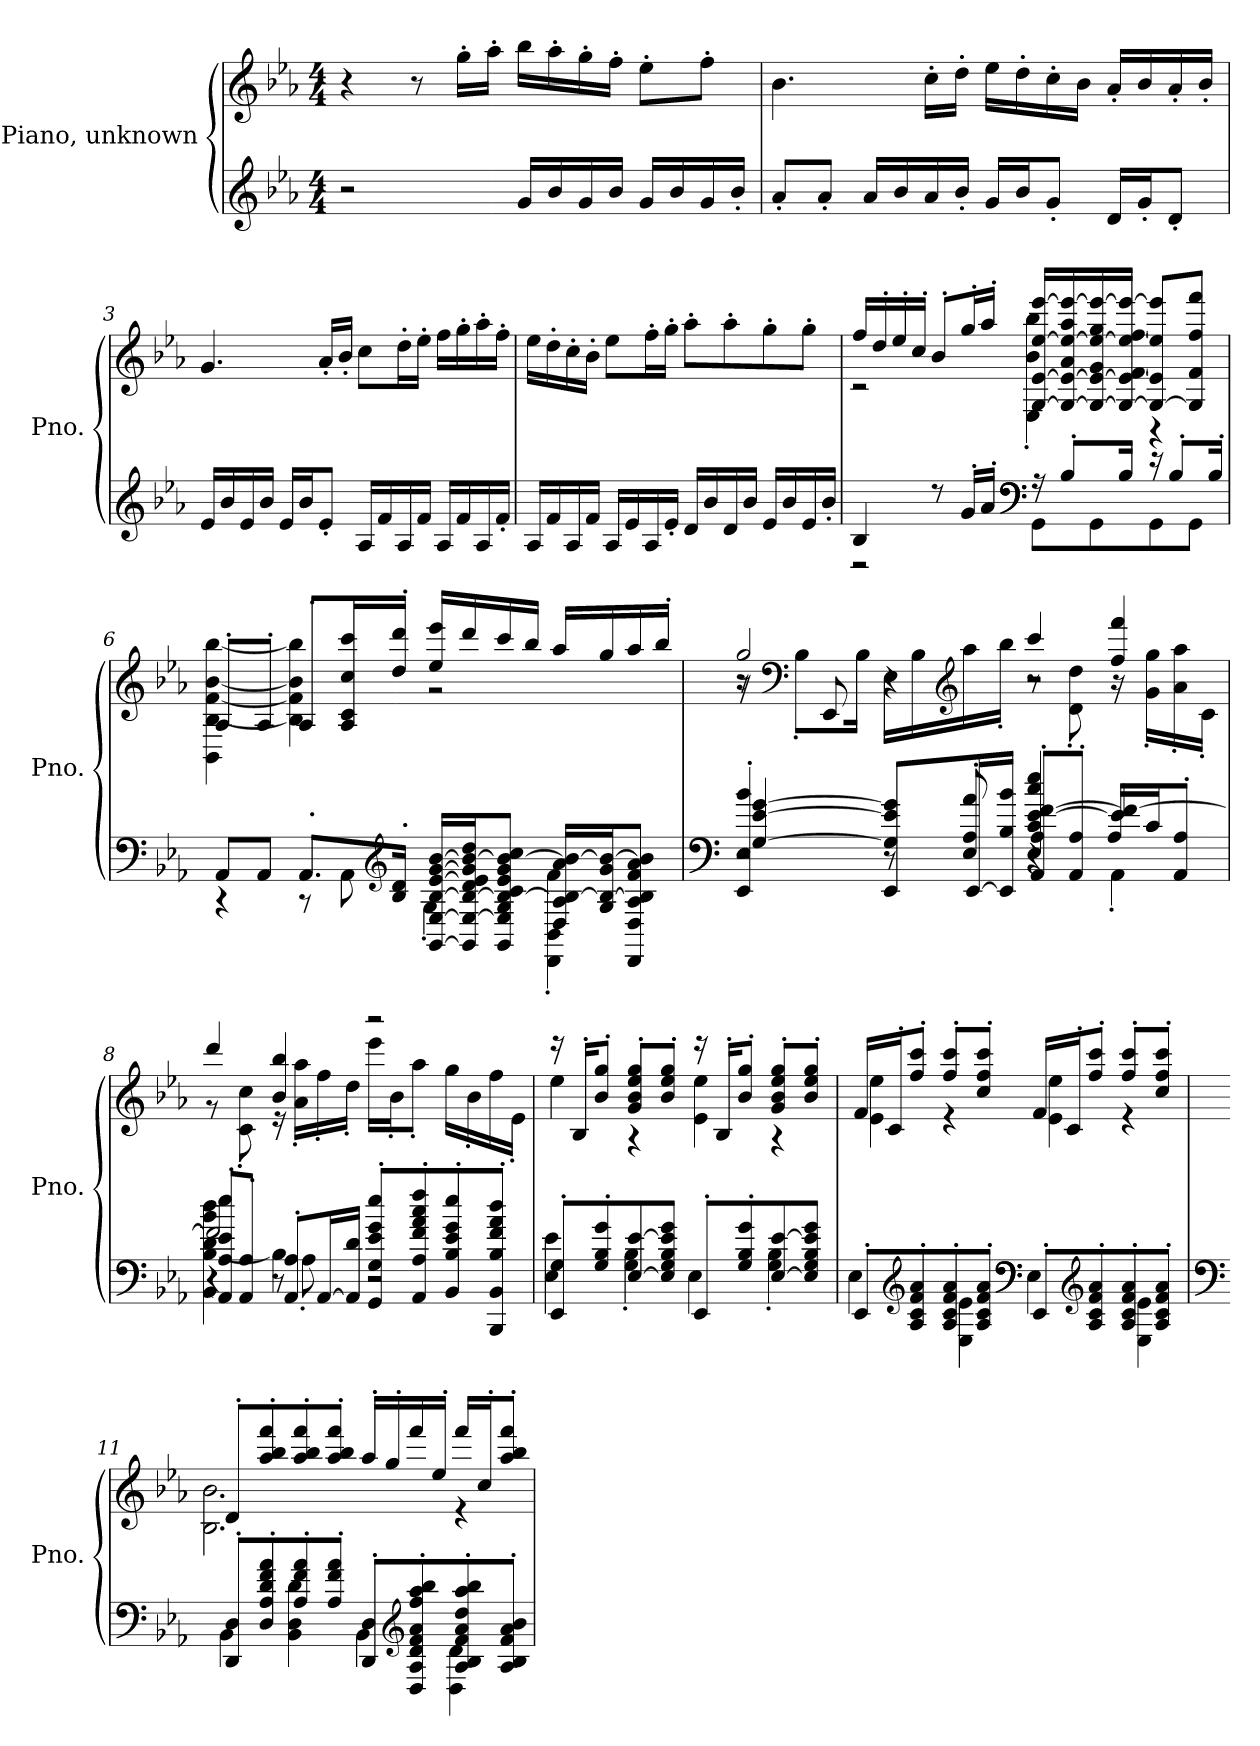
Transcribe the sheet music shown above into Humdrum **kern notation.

**kern	**kern
*part1	*part1
*staff2	*staff1
*I"Piano, unknown	*
*I'Pno.	*
*clefG2	*clefG2
*k[b-e-a-]	*k[b-e-a-]
*M4/4	*M4/4
*MM120	*MM120
=1	=1
2r	4r
.	8r
.	16gg'\LL
.	16aa-'\JJ
16g/LL	16bb-\LL
16b-/	16aa-'\
16g/	16gg'\
16b-/JJ	16ff'\JJ
16g/LL	8ee-'\L
16b-/	.
16g/	8ff'\J
16b-'/JJ	.
=2	=2
8a-'/L	4.b-\
8a-'/J	.
16a-/LL	.
16b-/	.
16a-/	16cc'\LL
16b-'/JJ	16dd'\JJ
16g/LL	16ee-\LL
16b-/J	16dd'\
8g'/J	16cc'\
.	16b-\JJ
16d/LL	16a-'/LL
16g'/J	16b-/
8d'/J	16a-'/
.	16b-'/JJ
=3	=3
16e-/LL	4.g/
16b-/	.
16e-/	.
16b-/JJ	.
16e-/LL	.
16b-/J	.
8e-'/J	16a-'/LL
.	16b-'/JJ
16A-/LL	8cc\L
16f/	.
16A-/	16dd'\L
16f/JJ	16ee-'\JJ
16A-/LL	16ff\LL
16f/	16gg'\
16A-/	16aa-'\
16f'/JJ	16ff'\JJ
!!LO:LB:g=z
=4	=4
16A-/LL	16ee-\LL
16f/	16dd'\
16A-/	16cc'\
16f/JJ	16b-'\JJ
16A-/LL	8ee-\L
16e-/	.
16A-/	16ff'\L
16e-'/JJ	16gg'\JJ
16d/LL	8aa-'\L
16b-/	.
16d/	8aa-'\
16b-/JJ	.
16e-/LL	8gg'\
16b-/	.
16e-/	8gg'\J
16b-'/JJ	.
=5	=5
*^	*^
4B-/	2r	16ff/LL	2r
.	.	16dd'/	.
.	.	16ee-'/	.
.	.	16cc'/JJ	.
8r	.	8b-'/L	.
16g'/LL	.	16gg'/L	.
16a-'/JJ	.	16aa-'/JJ	.
*clefF4	*	*	*
16r	8GG\L	[16G/ [16e-/ [16ee-/ [16eee-/LL	4E-\' 4b-\' 4bb-\'
8B-'/L	.	16G/_ 16e-/_ 16a-/ 16ee-/_ 16aa-/ 16eee-/_	.
.	8GG\	16G/_ 16e-/_ 16g/ 16ee-/_ 16gg/ 16eee-/_	.
16B-/Jk	.	16G/_ 16e-/_ 16f/ 16ee-/_ 16ff/ 16eee-/_JJ	.
16r	8GG\	8G/_ 8e-/] 8ee-/] 8eee-/]L	4r
8B-'/L	.	.	.
.	8GG\J	8G/] 8f/ 8ff/ 8fff/J	.
16B-'/Jk	.	.	.
!!LO:LB:g=z	!!
=6	=6	=6	=6
8AA-/L	4r	8A-'/L	4BB-\ [4B-\ [4f\ [4b-\ [4bb-\
8AA-/J	.	8A-'/J	.
8.AA-'/L	8r	8A-'/L	4B-\] 4f\] 4b-\] 4bb-\]
.	8AA-\	16A-/ 16c/ 16cc/ 16ccc/L	.
*clefG2	*	*	*
16B-/' 16d/'Jk	.	16dd/' 16ddd/'JJ	.
[16GG/ [16E-/ [16B-/ [16e-/ [16g/ [16b-/LL	4G'\	16ee-/ 16eee-/LL	2r
16GG/] 16E-/_ 16B-/_ 16d/ 16e-/] 16g/] 16b-/_ 16dd/J	.	16ddd/	.
8GG/ 8E-/] 8G/ 8B-/_ 8c/ 8e-/ 8g/ 8b-/_ 8cc/J	.	16ccc/	.
.	.	16bb-/JJ	.
16D/ 16A-/ 16B-/_ 16a-/ 16b-/_LL	4DD\' 4BB-\' 4f\'	16aa-/LL	.
16G/ 16B-/_ 16g/ 16b-/_J	.	16gg/	.
8DD/ 8D/ 8A-/ 8B-/] 8f/ 8a-/ 8b-/]J	.	16aa-/	.
.	.	16bb-'/JJ	.
*v	*v	*	*
*	*v	*v
!!LO:LB:g=z
=7	=7
*clefF4	*
*^	*^
*	*^	*	*^
4EE-/' 4E-/' 4b-/'	2r	[4G/ [4e-/ [4g/	2gg/	16r	8r
*	*	*	*clefF4	*	*
.	.	.	.	8B-'\L	.
.	.	.	.	.	8EE-/
.	.	.	.	16B-\Jk	.
8r	.	8EE-/ 8G/] 8e-/] 8g/]L	.	16E-\LL	4r
.	.	.	.	16B-\	.
*	*	*	*clefG2	*	*
8E-/' 8A-/' 8a-/'	.	[16EE-/L	.	16aa-\	.
.	.	16EE-/] 16B-/ 16b-/JJ	.	16bb-'\JJ	.
4E-/ 4c/ [4e-/ [4f/ 4cc/ 4ee-/	4r	8AA-/' 8A-/'L	4ccc/	8r	2r
.	.	8AA-/' 8A-/'J	.	8d\' 8dd\'	.
4e-/] 4f/_	4AA-'\	16A-/LL	4ff/ 4fff/	16r	.
.	.	16c/J	.	16g\' 16gg\'LL	.
.	.	8AA-/' 8A-/'J	.	16a-\' 16aa-\'	.
.	.	.	.	16c'\JJ	.
*	*	*	*	*v	*v
=8	=8	=8	=8	=8
*	*	*^	*	*
2f/]	4BB-\ [4B-\ 4d\ 4b-\ 4dd\	8AA-/' 8A-/' 8e-/' 8ee-/'L	4r	4ddd/	8r
.	.	8AA-/' 8A-/'J	.	.	8c\' 8cc\'
.	4B-\]	8AA-/' 8A-/'L	8r	4b-/ 4bb-/	16r
.	.	.	.	.	16a-\' 16aa-\'LL
.	.	[16AA-/L	8A-'\	.	16ff'\
.	.	16AA-/] 16d/JJ	.	.	16dd'\JJ
2r	2r	8GG/' 8G/' 8e-/' 8g/' 8ee-/'L	2r	2r	16eee-\LL
.	.	.	.	.	16b-'\J
.	.	8AA-/' 8A-/' 8f/' 8a-/' 8cc/' 8ff/'	.	.	8aa-'\J
.	.	8BB-/' 8B-/' 8e-/' 8g/' 8ee-/'	.	.	16gg\LL
.	.	.	.	.	16b-'\
.	.	8BBB-/' 8BB-/' 8B-/' 8f/' 8a-/' 8dd/'J	.	.	16ff\
.	.	.	.	.	16e-'\JJ
*	*v	*v	*v	*	*
!!LO:LB:g=z	!!
=9	=9	=9	=9
8EE-/' 8G/'L	4E-\ 4e-\	16r	4ee-\
.	.	16B-'/KL	.
8G/' 8B-/' 8g/'	.	8b-/' 8gg/'J	.
[8E-/ [8e-/	4G\' 4B-\'	8g/' 8b-/' 8ee-/' 8gg/'L	4r
8E-/] 8G/ 8B-/ 8e-/] 8g/J	.	8b-/' 8ee-/' 8gg/'J	.
8EE-'/L	4E-\	16r	4e-\ 4ee-\
.	.	16B-'/KL	.
8G/' 8B-/' 8g/'	.	8b-/' 8gg/'J	.
[8E-/ [8e-/	4G\' 4B-\'	8g/' 8b-/' 8ee-/' 8gg/'L	4r
8E-/] 8G/ 8B-/ 8e-/] 8g/J	.	8b-/' 8ee-/' 8gg/'J	.
=10	=10	=10	=10
8EE-'/L	4E-\	16f/LL	4e-\ 4ee-\
.	.	16c'/J	.
*clefG2	*	*	*
8A-/' 8c/' 8f/' 8a-/'	.	8ff/' 8ccc/'J	.
8A-/' 8c/' 8f/' 8a-/'	4E-\ 4e-\	8ff/' 8ccc/'L	4r
8A-/' 8c/' 8f/' 8a-/'J	.	8cc/' 8ff/' 8ccc/'J	.
*clefF4	*	*	*
8EE-'/L	4E-\	16f/LL	4e-\ 4ee-\
.	.	16c'/J	.
*clefG2	*	*	*
8A-/' 8c/' 8f/' 8a-/'	.	8ff/' 8ccc/'J	.
8A-/' 8c/' 8f/' 8a-/'	4E-\ 4e-\	8ff/' 8ccc/'L	4r
8A-/' 8c/' 8f/' 8a-/'J	.	8cc/' 8ff/' 8ccc/'J	.
!!LO:LB:g=z	!!
=11	=11	=11	=11
*clefF4	*	*	*
8DD/' 8D/'L	4BB-\	8d'/L	2.B-\ 2.b-\
8D/' 8A-/' 8d/' 8f/' 8a-/'	.	8aa-/' 8bb-/' 8fff/'	.
8A-/' 8f/' 8a-/'	4BB-\ 4D\ 4d\	8aa-/' 8bb-/' 8fff/'	.
8A-/' 8f/' 8a-/'J	.	8aa-/' 8bb-/' 8fff/'J	.
8DD/' 8D/'L	4BB-\	16aa-'/LL	.
.	.	16gg'/	.
*clefG2	*	*	*
8D/' 8A-/' 8d/' 8f/' 8a-/' 8ff/' 8aa-/' 8bb-/'	.	16fff/	.
.	.	16ee-'/JJ	.
8A-/' 8B-/' 8f/' 8a-/' 8dd/' 8aa-/' 8bb-/'	4D\ 4d\	16fff/LL	4r
.	.	16cc'/J	.
8A-/' 8B-/' 8f/' 8a-/' 8b-/'J	.	8aa-/' 8bb-/' 8fff/'J	.
*v	*v	*	*
*	*v	*v
=	=
*-	*-
